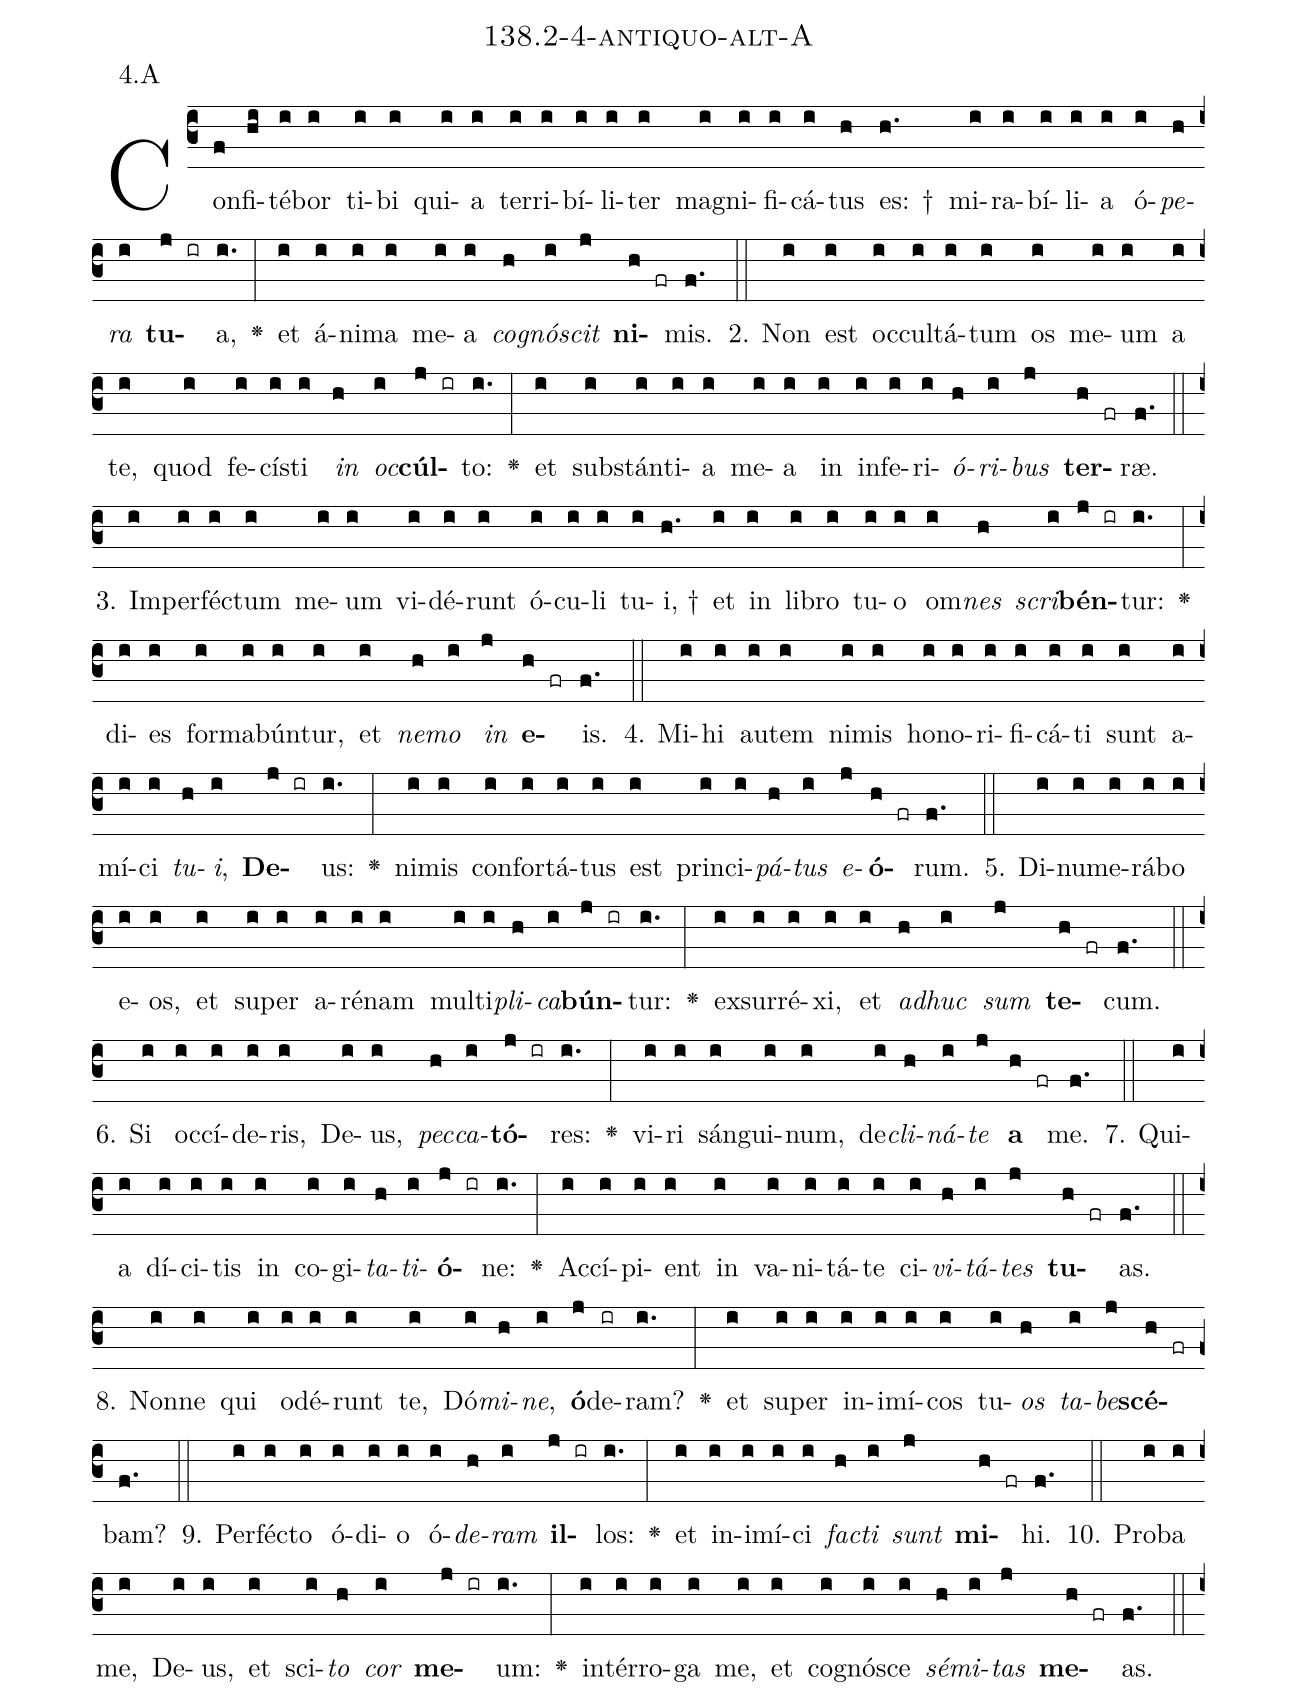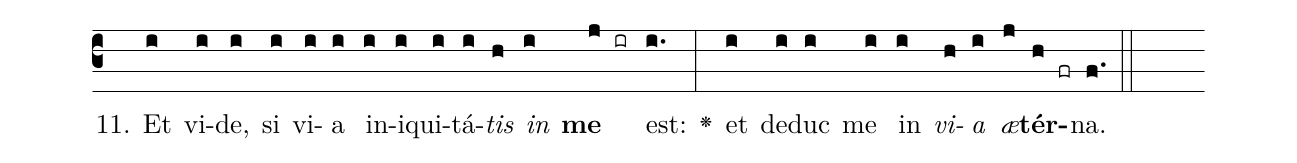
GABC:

name: 138.2-4-antiquo-alt-A;
annotation: 4.A;
%%
(c3)Con(f)fi(hi)té(i)bor(i) ti(i)bi(i) qui(i)a(i) ter(i)ri(i)bí(i)li(i)ter(i) ma(i)gni(i)fi(i)cá(i)tus(h) es: †(h.) mi(i)ra(i)bí(i)li(i)a(i) ó(i)<i>pe</i>(h)<i>ra</i>(i) <b>tu</b>(j ir)a,(i.) <v>\greheightstar</v>(:) et(i) á(i)ni(i)ma(i) me(i)a(i) <i>co</i>(h)<i>gnó</i>(i)<i>scit</i>(j) <b>ni</b>(h fr)mis.(f.) (::)
2. Non(i) est(i) oc(i)cul(i)tá(i)tum(i) os(i) me(i)um(i) a(i) te,(i) quod(i) fe(i)cís(i)ti(i) <i>in</i>(h) <i>oc</i>(i)<b>cúl</b>(j ir)to:(i.) <v>\greheightstar</v>(:) et(i) sub(i)stán(i)ti(i)a(i) me(i)a(i) in(i) in(i)fe(i)ri(i)<i>ó</i>(h)<i>ri</i>(i)<i>bus</i>(j) <b>ter</b>(h fr)ræ.(f.) (::)
3. Im(i)per(i)féc(i)tum(i) me(i)um(i) vi(i)dé(i)runt(i) ó(i)cu(i)li(i) tu(i)i, †(h.) et(i) in(i) li(i)bro(i) tu(i)o(i) om(i)<i>nes</i>(h) <i>scri</i>(i)<b>bén</b>(j ir)tur:(i.) <v>\greheightstar</v>(:) di(i)es(i) for(i)ma(i)bún(i)tur,(i) et(i) <i>ne</i>(h)<i>mo</i>(i) <i>in</i>(j) <b>e</b>(h fr)is.(f.) (::)
4. Mi(i)hi(i) au(i)tem(i) ni(i)mis(i) ho(i)no(i)ri(i)fi(i)cá(i)ti(i) sunt(i) a(i)mí(i)ci(i) <i>tu</i>(h)<i>i</i>,(i) <b>De</b>(j ir)us:(i.) <v>\greheightstar</v>(:) ni(i)mis(i) con(i)for(i)tá(i)tus(i) est(i) prin(i)ci(i)<i>pá</i>(h)<i>tus</i>(i) <i>e</i>(j)<b>ó</b>(h fr)rum.(f.) (::)
5. Di(i)nu(i)me(i)rá(i)bo(i) e(i)os,(i) et(i) su(i)per(i) a(i)ré(i)nam(i) mul(i)ti(i)<i>pli</i>(h)<i>ca</i>(i)<b>bún</b>(j ir)tur:(i.) <v>\greheightstar</v>(:) ex(i)sur(i)ré(i)xi,(i) et(i) <i>ad</i>(h)<i>huc</i>(i) <i>sum</i>(j) <b>te</b>(h fr)cum.(f.) (::)
6. Si(i) oc(i)cí(i)de(i)ris,(i) De(i)us,(i) <i>pec</i>(h)<i>ca</i>(i)<b>tó</b>(j ir)res:(i.) <v>\greheightstar</v>(:) vi(i)ri(i) sán(i)gui(i)num,(i) de(i)<i>cli</i>(h)<i>ná</i>(i)<i>te</i>(j) <b>a</b>(h fr) me.(f.) (::)
7. Qui(i)a(i) dí(i)ci(i)tis(i) in(i) co(i)gi(i)<i>ta</i>(h)<i>ti</i>(i)<b>ó</b>(j ir)ne:(i.) <v>\greheightstar</v>(:) Ac(i)cí(i)pi(i)ent(i) in(i) va(i)ni(i)tá(i)te(i) ci(i)<i>vi</i>(h)<i>tá</i>(i)<i>tes</i>(j) <b>tu</b>(h fr)as.(f.) (::)
8. Non(i)ne(i) qui(i) o(i)dé(i)runt(i) te,(i) Dó(i)<i>mi</i>(h)<i>ne</i>,(i) <b>ó</b>(j)de(ir)ram?(i.) <v>\greheightstar</v>(:) et(i) su(i)per(i) in(i)i(i)mí(i)cos(i) tu(i)<i>os</i>(h) <i>ta</i>(i)<i>be</i>(j)<b>scé</b>(h fr)bam?(f.) (::)
9. Per(i)féc(i)to(i) ó(i)di(i)o(i) ó(i)<i>de</i>(h)<i>ram</i>(i) <b>il</b>(j ir)los:(i.) <v>\greheightstar</v>(:) et(i) in(i)i(i)mí(i)ci(i) <i>fac</i>(h)<i>ti</i>(i) <i>sunt</i>(j) <b>mi</b>(h fr)hi.(f.) (::)
10. Pro(i)ba(i) me,(i) De(i)us,(i) et(i) sci(i)<i>to</i>(h) <i>cor</i>(i) <b>me</b>(j ir)um:(i.) <v>\greheightstar</v>(:) in(i)tér(i)ro(i)ga(i) me,(i) et(i) co(i)gnó(i)sce(i) <i>sé</i>(h)<i>mi</i>(i)<i>tas</i>(j) <b>me</b>(h fr)as.(f.) (::)
11. Et(i) vi(i)de,(i) si(i) vi(i)a(i) in(i)i(i)qui(i)tá(i)<i>tis</i>(h) <i>in</i>(i) <b>me</b>(j ir) est:(i.) <v>\greheightstar</v>(:) et(i) de(i)duc(i) me(i) in(i) <i>vi</i>(h)<i>a</i>(i) <i>æ</i>(j)<b>tér</b>(h fr)na.(f.) (::)
